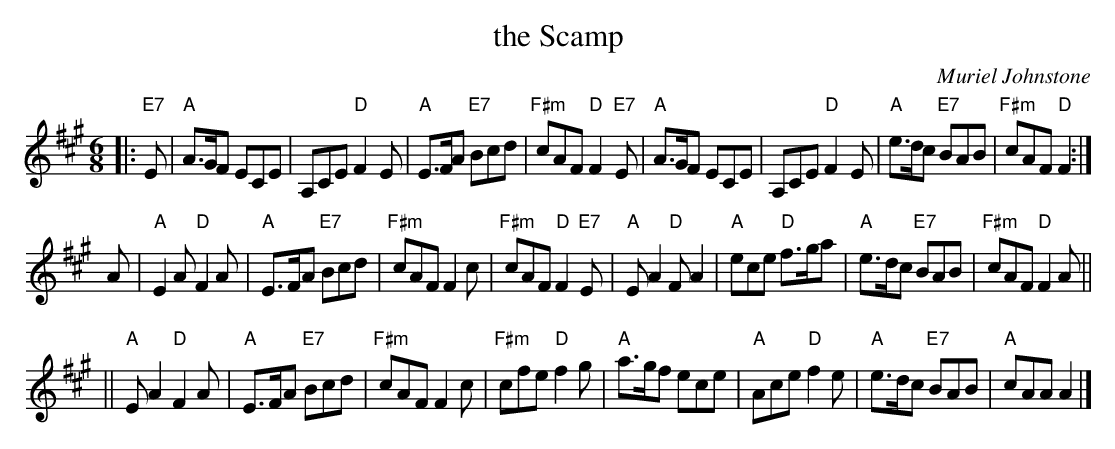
X:1
T: the Scamp
C: Muriel Johnstone
M: 6/8
L: 1/8
K: A
|: "E7"E \
| "A"A>GF ECE | A,CE "D"F2E | "A"E>FA "E7"Bcd | "F#m"cAF "D"F2"E7"E \
| "A"A>GF ECE | A,CE "D"F2E | "A"e>dc "E7"BAB | "F#m"cAF "D"F2 :|
A \
| "A"E2A "D"F2A | "A"E>FA "E7"Bcd | "F#m"cAF F2c | "F#m"cAF "D"F2"E7"E \
| "A"EA2 "D"FA2 | "A"ece "D"f>ga | "A"e>dc "E7"BAB | "F#m"cAF "D"F2A ||
|| "A"EA2 "D"F2A | "A"E>FA "E7"Bcd | "F#m"cAF F2c | "F#m"cfe "D"f2g \
| "A"a>gf ece | "A"Ace "D"f2e | "A"e>dc "E7"BAB | "A"cAA A2 |]
